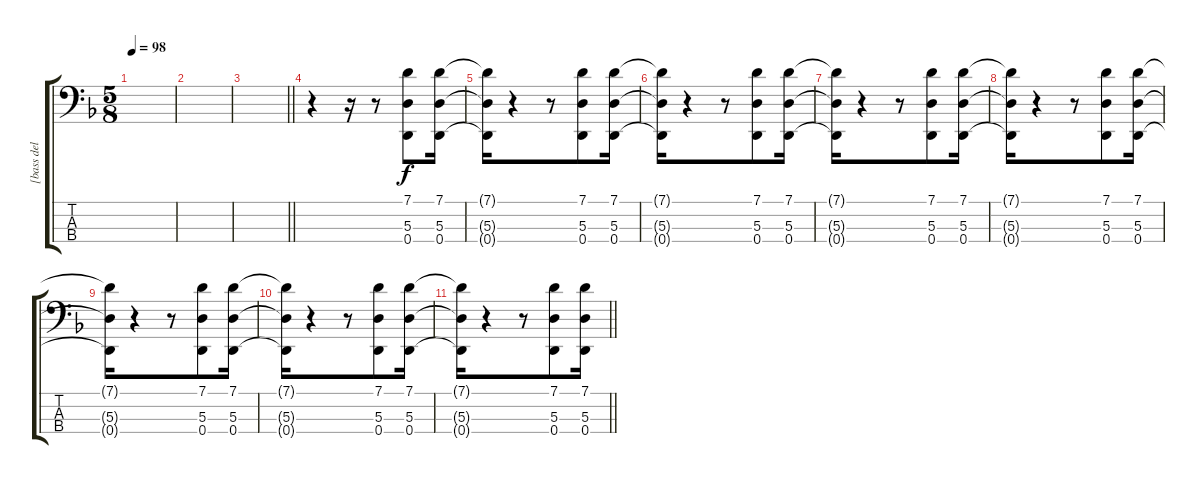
\track (" [bass delay effect]" " [bass del") {instrument electricbasspick}
\staff {score tabs}
\tuning (G2 D2 A1 D1) {hide}
\ts (5 8)
\tempo 98
\clef f4
\ks dminor
|
|
\barLineRight lightlight
|
r.4{volume 7 instrument lead8bassandlead} r.16 r.8 (7.1 5.3 0.4).8{beam merge} (7.1 5.3 0.4).16 |
(7.1{t} 5.3{t} 0.4{t}).16{beam merge} r.4 r.8 (7.1 5.3 0.4).8{beam merge} (7.1 5.3 0.4).16 |
(7.1{t} 5.3{t} 0.4{t}).16{beam merge} r.4 r.8 (7.1 5.3 0.4).8{beam merge} (7.1 5.3 0.4).16 |
(7.1{t} 5.3{t} 0.4{t}).16{beam merge} r.4 r.8 (7.1 5.3 0.4).8{beam merge} (7.1 5.3 0.4).16 |
(7.1{t} 5.3{t} 0.4{t}).16{beam merge} r.4 r.8 (7.1 5.3 0.4).8{beam merge} (7.1 5.3 0.4).16 |
(7.1{t} 5.3{t} 0.4{t}).16{beam merge} r.4 r.8 (7.1 5.3 0.4).8{beam merge} (7.1 5.3 0.4).16 |
(7.1{t} 5.3{t} 0.4{t}).16{beam merge} r.4 r.8 (7.1 5.3 0.4).8{beam merge} (7.1 5.3 0.4).16 |
\barLineRight lightlight
(7.1{t} 5.3{t} 0.4{t}).16{beam merge} r.4 r.8 (7.1 5.3 0.4).8{beam merge} (7.1 5.3 0.4).16
